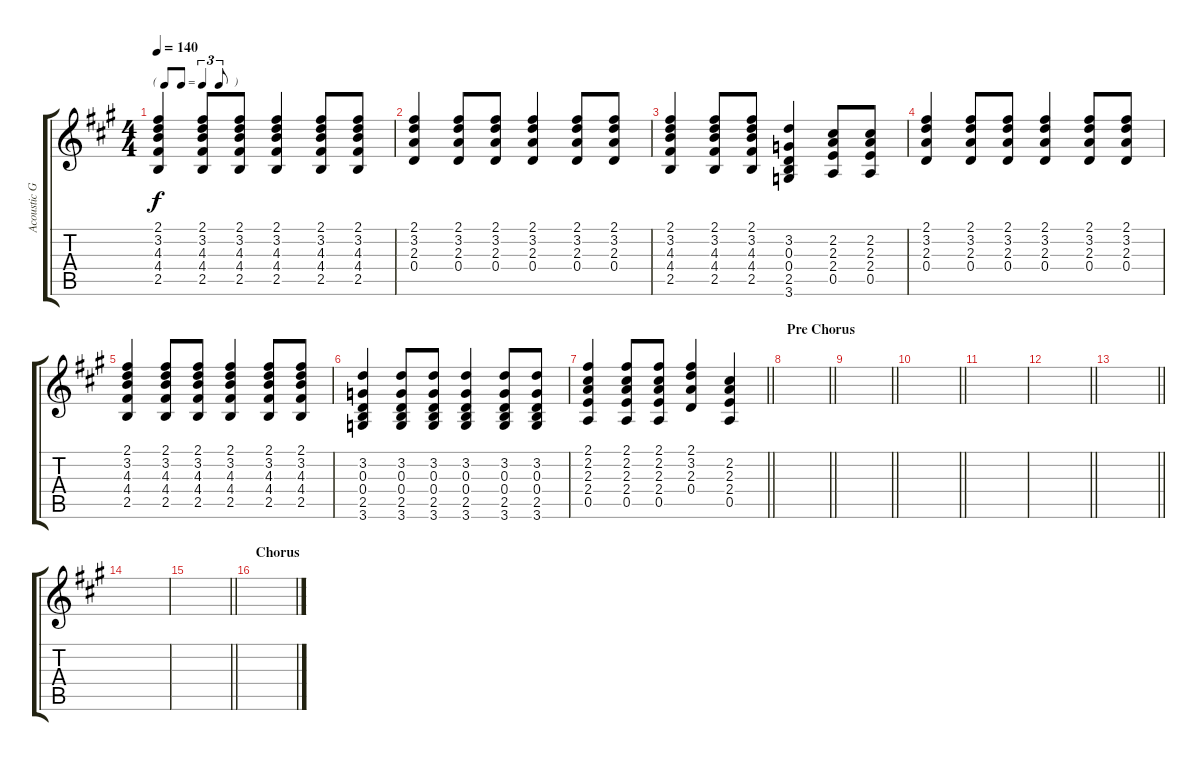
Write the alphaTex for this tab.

\track ("Acoustic Guitar" "Acoustic G") {instrument acousticguitarsteel}
\staff {score tabs}
\tuning (E4 B3 G3 D3 A2 E2) {hide}
\ts (4 4)
\tf triplet8th
\tempo 140
\clef g2
\ks a
(2.1 3.2 4.3 4.4 2.5).4{dy f} (2.1 3.2 4.3 4.4 2.5).8 (2.1 3.2 4.3 4.4 2.5).8 (2.1 3.2 4.3 4.4 2.5).4 (2.1 3.2 4.3 4.4 2.5).8 (2.1 3.2 4.3 4.4 2.5).8 |
(2.1 3.2 2.3 0.4).4 (2.1 3.2 2.3 0.4).8 (2.1 3.2 2.3 0.4).8 (2.1 3.2 2.3 0.4).4 (2.1 3.2 2.3 0.4).8 (2.1 3.2 2.3 0.4).8 |
(2.1 3.2 4.3 4.4 2.5).4 (2.1 3.2 4.3 4.4 2.5).8 (2.1 3.2 4.3 4.4 2.5).8 (3.2 0.3 0.4 2.5 3.6).4 (2.2 2.3 2.4 0.5).8 (2.2 2.3 2.4 0.5).8 |
(2.1 3.2 2.3 0.4).4 (2.1 3.2 2.3 0.4).8 (2.1 3.2 2.3 0.4).8 (2.1 3.2 2.3 0.4).4 (2.1 3.2 2.3 0.4).8 (2.1 3.2 2.3 0.4).8 |
(2.1 3.2 4.3 4.4 2.5).4 (2.1 3.2 4.3 4.4 2.5).8 (2.1 3.2 4.3 4.4 2.5).8 (2.1 3.2 4.3 4.4 2.5).4 (2.1 3.2 4.3 4.4 2.5).8 (2.1 3.2 4.3 4.4 2.5).8 |
(3.2 0.3 0.4 2.5 3.6).4 (3.2 0.3 0.4 2.5 3.6).8 (3.2 0.3 0.4 2.5 3.6).8 (3.2 0.3 0.4 2.5 3.6).4 (3.2 0.3 0.4 2.5 3.6).8 (3.2 0.3 0.4 2.5 3.6).8 |
\barLineRight lightlight
(2.1 2.2 2.3 2.4 0.5).4 (2.1 2.2 2.3 2.4 0.5).8 (2.1 2.2 2.3 2.4 0.5).8 (2.1 3.2 2.3 0.4).4 (2.2 2.3 2.4 0.5).4 |
\section ("" "Pre Chorus")
\barLineRight lightlight
|
\barLineRight lightlight
|
\barLineRight lightlight
|
|
\barLineRight lightlight
|
\barLineRight lightlight
|
|
\barLineRight lightlight
|
\section ("" "Chorus")
